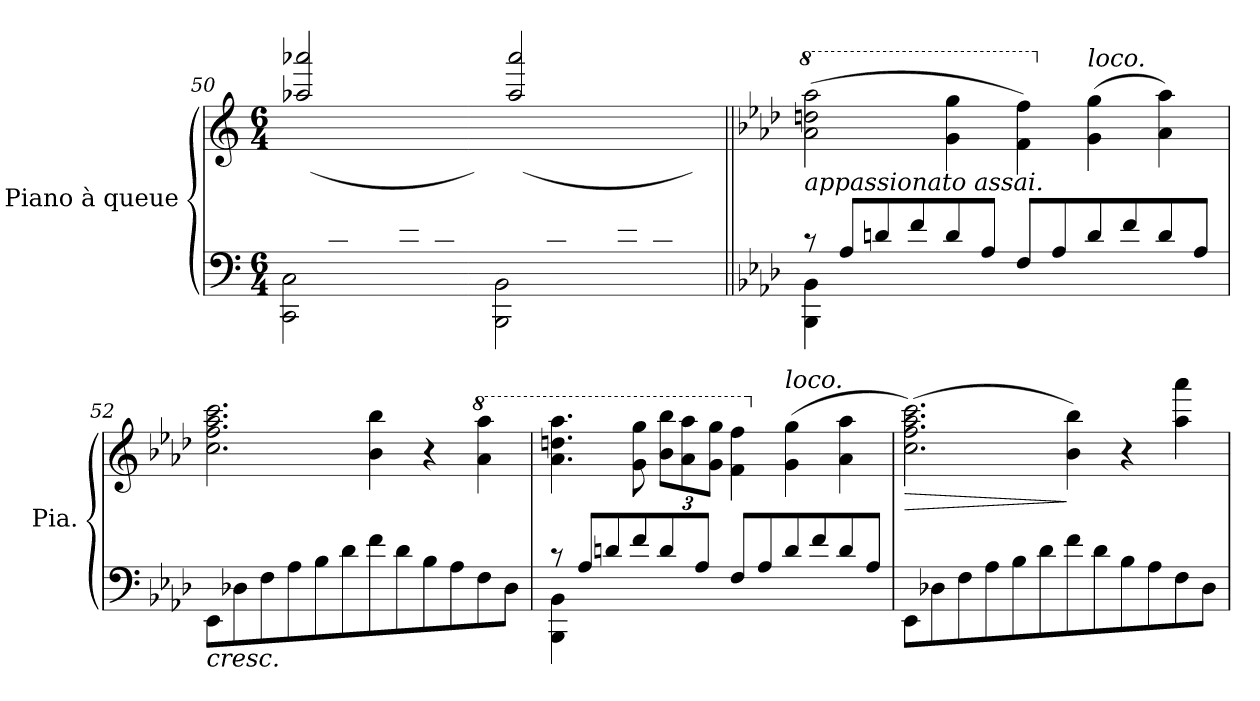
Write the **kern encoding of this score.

**kern	**kern	**dynam
*part1	*part1	*part1
*staff2	*staff1	*staff1/2
*I"Piano à queue	*	*
*I'Pia.	*	*
*clefF4	*clefG2	*
*k[]	*k[]	*
*M6/4	*M6/4	*
=50	=50	=50
*^	*^	*
8C/Lyy	2CC\ 2C\	2aa-X/ 2aaa-X/	(>8aa-\Lyy	.
8c/	.	.	8cc\	.
8A-X/	.	.	8ff\	.
8f/	.	.	8a-X\	.
8c/	4ryy	4ryy	8cc\	.
8A-/J	.	.	8ff\J)	.
8BB/Lyy	2BBB\ 2BB\	2aa-/ 2aaa-/	(>8aa-\Lyy	.
8d-X/	.	.	8dd-X\	.
8A-X/	.	.	8ff\	.
8f/	.	.	8a-X\	.
8d-/	4ryy	4ryy	8dd-\	.
8A-/J	.	.	8ff\J)	.
*	*	*v	*v	*
!!LO:LB:g=z
=51||	=51||	=51||	=51||
*k[b-e-a-d-]	*	*k[b-e-a-d-]	*
*	*	*8va	*
*	*	*^	*
!LO:TX:a:i:t=appassionato assai.	!	!	!	!
*	*	*v	*v	*
8r	4BBB-\ 4BB-\	(2aa-\ 2dddn\ 2aaa-\	.
8A-/L	.	.	.
8dn/	1ryy	.	.
8f/	.	.	.
8d/	.	4gg\ 4ggg\	.
8A-/J	.	.	.
8F/L	.	4ff\ 4fff\)	.
8A-/	.	.	.
*	*	*X8va	*
!	!	!LO:TX:a:i:t=loco.	!
8d/	.	(4g\ 4gg\	.
8f/	.	.	.
8d/	4ryy	4a-\ 4aa-\)	.
8A-/J	.	.	.
*v	*v	*	*
=52	=52	=52
!	!	!LO:HP:b=2
!	!	!LO:HP:n=1:b
8EE-\L	2.cc\ 2.ff\ 2.aa-\ 2.ccc\	< >
8D-X\	.	.
8F\	.	.
8A-\	.	.
8B-\	.	.
8d-\	.	.
8f\	4b-\ 4bb-\	]
8d-\	.	.
8B-\	4r	.
8A-\	.	.
*	*8va	*
8F\	4aa-\ 4aaa-\	.
8D-\J	.	.
=53	=53	=53
*^	*	*
8r	4BBB-\ 4BB-\	4.aa-\ 4.dddn\ 4.aaa-\	.
8A-/L	.	.	.
8dn/	1ryy	.	.
8f/	.	8gg\ 8ggg\	.
*	*	*Xbrackettup	*
8d/	.	12bb-\ 12bbb-\L	.
.	.	12aa-\ 12aaa-\	.
8A-/J	.	.	.
.	.	12gg\ 12ggg\J	.
8F/L	.	4ff\ 4fff\	.
8A-/	.	.	.
*	*	*X8va	*
!	!	!LO:TX:a:i:t=loco.	!
8d/	.	(4g\ 4gg\	.
8f/	.	.	.
8d/	4ryy	4a-\ 4aa-\	.
8A-/J	.	.	.
*v	*v	*	*
!!LO:LB:g=z
=54	=54	=54
!	!	!LO:HP:b
8EE-\L	(2.cc\ 2.ff\ 2.aa-\ 2.ccc\)	>
8D-X\	.	.
8F\	.	.
8A-\	.	.
8B-\	.	.
8d-\	.	.
8f\	4b-\ 4bb-\)	] [
8d-\	.	.
8B-\	4r	.
8A-\	.	.
8F\	4aa-\ 4aaa-\	.
8D-\J	.	.
=	=	=
*-	*-	*-
